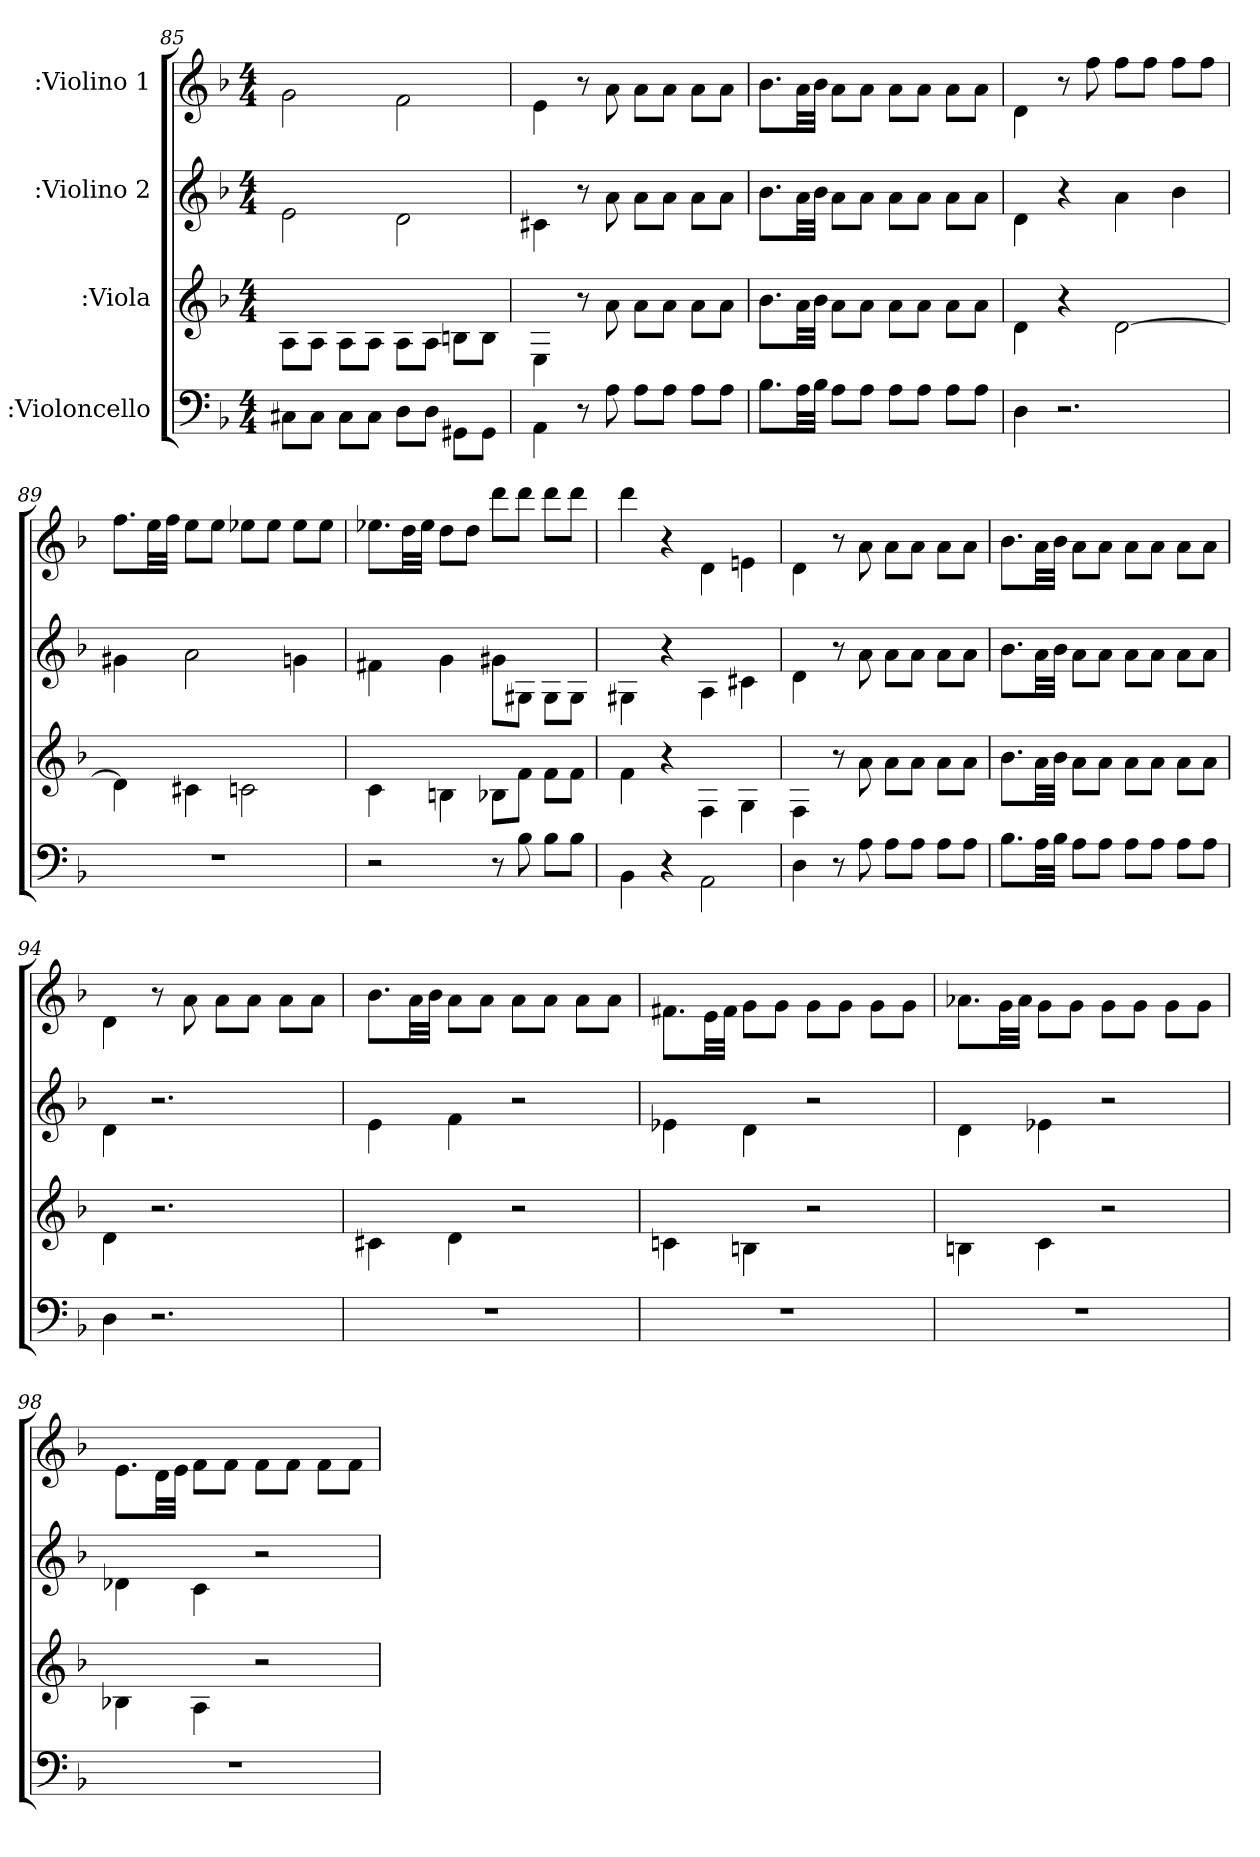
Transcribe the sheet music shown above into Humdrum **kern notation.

**kern	**kern	**kern	**kern
*part4	*part3	*part2	*part1
*staff4	*staff3	*staff2	*staff1
*I":Violoncello	*I":Viola	*I":Violino 2	*I":Violino 1
*clefF4	*	*clefG2	*clefG2
*k[b-]	*k[b-]	*k[b-]	*k[b-]
*d:	*d:	*d:	*d:
*M4/4	*M4/4	*M4/4	*M4/4
=85	=85	=85	=85
8C#X\L	8A\L	2e\	2g\
8C#\J	8A\J	.	.
8C#\L	8A\L	.	.
8C#\J	8A\J	.	.
8D\L	8A\L	2d\	2f\
8D\J	8A\J	.	.
8GG#X\L	8Bn\L	.	.
8GG#\J	8B\J	.	.
=86	=86	=86	=86
4AA\	4E\	4c#X\	4e\
8r	8r	8r	8r
8A\	8a\	8a\	8a\
8A\L	8a\L	8a\L	8a\L
8A\J	8a\J	8a\J	8a\J
8A\L	8a\L	8a\L	8a\L
8A\J	8a\J	8a\J	8a\J
=87	=87	=87	=87
8.B-\L	8.b-\L	8.b-\L	8.b-\L
32A\LL	32a\LL	32a\LL	32a\LL
32B-\JJJ	32b-\JJJ	32b-\JJJ	32b-\JJJ
8A\L	8a\L	8a\L	8a\L
8A\J	8a\J	8a\J	8a\J
8A\L	8a\L	8a\L	8a\L
8A\J	8a\J	8a\J	8a\J
8A\L	8a\L	8a\L	8a\L
8A\J	8a\J	8a\J	8a\J
=88	=88	=88	=88
4D\	4d\	4d\	4d\
2.r	4r	4r	8r
.	.	.	8ff\
.	[2d\	4a\	8ff\L
.	.	.	8ff\J
.	.	4b-\	8ff\L
.	.	.	8ff\J
=89	=89	=89	=89
1r	4d\]	4g#X\	8.ff\L
.	.	.	32ee\LL
.	.	.	32ff\JJJ
.	4c#X\	2a\	8ee\L
.	.	.	8ee\J
.	2cn\	.	8ee-X\L
.	.	.	8ee-\J
.	.	4gn\	8ee-\L
.	.	.	8ee-\J
=90	=90	=90	=90
2r	4c\	4f#X\	8.ee-X\L
.	.	.	32dd\LL
.	.	.	32ee-\JJJ
.	4Bn\	4g\	8dd\L
.	.	.	8dd\J
8r	8B-X\L	8g#X\L	8ddd\L
8B-\	8f\J	8G#\J	8ddd\J
8B-\L	8f\L	8G#\L	8ddd\L
8B-\J	8f\J	8G#\J	8ddd\J
=91	=91	=91	=91
4BB-\	4f\	4G#X\	4ddd\
4r	4r	4r	4r
2AA\	4F\	4A\	4d\
.	4G\	4c#X\	4en\
=92	=92	=92	=92
4D\	4F\	4d\	4d\
8r	8r	8r	8r
8A\	8a\	8a\	8a\
8A\L	8a\L	8a\L	8a\L
8A\J	8a\J	8a\J	8a\J
8A\L	8a\L	8a\L	8a\L
8A\J	8a\J	8a\J	8a\J
=93	=93	=93	=93
8.B-\L	8.b-\L	8.b-\L	8.b-\L
32A\LL	32a\LL	32a\LL	32a\LL
32B-\JJJ	32b-\JJJ	32b-\JJJ	32b-\JJJ
8A\L	8a\L	8a\L	8a\L
8A\J	8a\J	8a\J	8a\J
8A\L	8a\L	8a\L	8a\L
8A\J	8a\J	8a\J	8a\J
8A\L	8a\L	8a\L	8a\L
8A\J	8a\J	8a\J	8a\J
=94	=94	=94	=94
4D\	4d\	4d\	4d\
2.r	2.r	2.r	8r
.	.	.	8a\
.	.	.	8a\L
.	.	.	8a\J
.	.	.	8a\L
.	.	.	8a\J
=95	=95	=95	=95
1r	4c#X\	4e\	8.b-\L
.	.	.	32a\LL
.	.	.	32b-\JJJ
.	4d\	4f\	8a\L
.	.	.	8a\J
.	2r	2r	8a\L
.	.	.	8a\J
.	.	.	8a\L
.	.	.	8a\J
=96	=96	=96	=96
1r	4cn\	4e-X\	8.f#X\L
.	.	.	32e\LL
.	.	.	32f#\JJJ
.	4Bn\	4d\	8g\L
.	.	.	8g\J
.	2r	2r	8g\L
.	.	.	8g\J
.	.	.	8g\L
.	.	.	8g\J
=97	=97	=97	=97
1r	4Bn\	4d\	8.a-X\L
.	.	.	32g\LL
.	.	.	32a-\JJJ
.	4c\	4e-X\	8g\L
.	.	.	8g\J
.	2r	2r	8g\L
.	.	.	8g\J
.	.	.	8g\L
.	.	.	8g\J
=98	=98	=98	=98
1r	4B-X\	4d-X\	8.e\L
.	.	.	32d\LL
.	.	.	32e\JJJ
.	4A\	4c\	8f\L
.	.	.	8f\J
.	2r	2r	8f\L
.	.	.	8f\J
.	.	.	8f\L
.	.	.	8f\J
=	=	=	=
*-	*-	*-	*-
